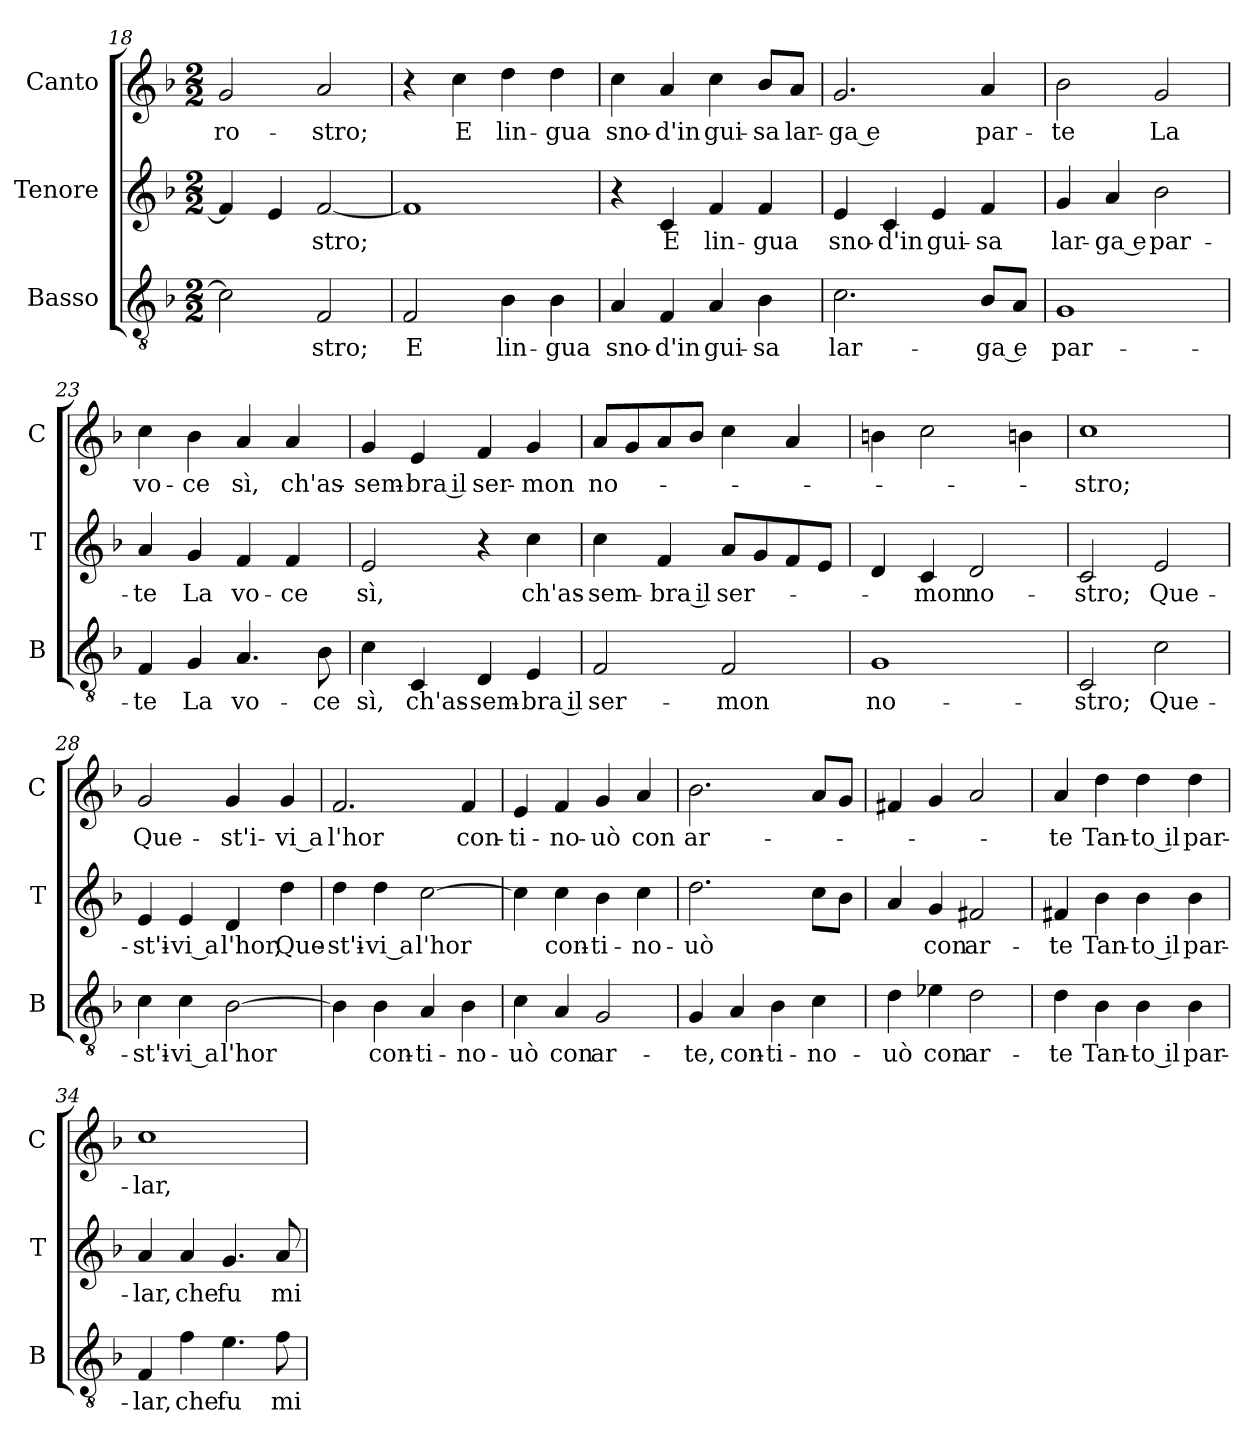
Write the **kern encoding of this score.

**kern	**text	**kern	**text	**kern	**text
*part3	*part3	*part2	*part2	*part1	*part1
*staff3	*staff3	*staff2	*staff2	*staff1	*staff1
*I"Basso	*	*I"Tenore	*	*I"Canto	*
*I'B	*	*I'T	*	*I'C	*
*clefGv2	*	*clefG2	*	*clefG2	*
*k[b-]	*	*k[b-]	*	*k[b-]	*
*F:	*	*F:	*	*F:	*
*M2/2	*	*M2/2	*	*M2/2	*
=18	=18	=18	=18	=18	=18
2c]	.	4f]	.	2g	ro-
.	.	4e	.	.	.
2F	-stro;	[2f	-stro;	2a	-stro;
=19	=19	=19	=19	=19	=19
2F	E	1f]	.	4r	.
.	.	.	.	4cc	E
4B-	lin-	.	.	4dd	lin-
4B-	-gua	.	.	4dd	-gua
=20	=20	=20	=20	=20	=20
4A	sno-	4r	.	4cc	sno-
4F	-d'in	4c	E	4a	-d'in
4A	gui-	4f	lin-	4cc	gui-
4B-	-sa	4f	-gua	8b-L	-sa
.	.	.	.	8aJ	lar-
=21	=21	=21	=21	=21	=21
2.c	lar-	4e	sno-	2.g	-ga e
.	.	4c	-d'in	.	.
.	.	4e	gui-	.	.
8B-L	-ga e	4f	-sa	4a	par-
8AJ	.	.	.	.	.
=22	=22	=22	=22	=22	=22
1G	par-	4g	lar-	2b-	-te
.	.	4a	-ga e	.	.
.	.	2b-	par-	2g	La
=23	=23	=23	=23	=23	=23
4F	-te	4a	-te	4cc	vo-
4G	La	4g	La	4b-	-ce
4.A	vo-	4f	vo-	4a	sì,
.	.	4f	-ce	4a	ch'as-
8B-	-ce	.	.	.	.
=24	=24	=24	=24	=24	=24
4c	sì,	2e	sì,	4g	-sem-
4C	ch'as-	.	.	4e	-bra il
4D	-sem-	4r	.	4f	ser-
4E	-bra il	4cc	ch'as-	4g	-mon
=25	=25	=25	=25	=25	=25
2F	ser-	4cc	-sem-	8aL	no-
.	.	.	.	8g	.
.	.	4f	-bra il	8a	.
.	.	.	.	8b-J	.
2F	-mon	8aL	ser-	4cc	.
.	.	8g	.	.	.
.	.	8f	.	4a	.
.	.	8eJ	.	.	.
=26	=26	=26	=26	=26	=26
1G	no-	4d	.	4bn	.
.	.	4c	-mon	2cc	.
.	.	2d	no-	.	.
.	.	.	.	4bn	.
=27	=27	=27	=27	=27	=27
2C	-stro;	2c	-stro;	1cc	-stro;
2c	Que-	2e	Que-	.	.
=28	=28	=28	=28	=28	=28
4c	-st'i-	4e	-st'i-	2g	Que-
4c	-vi a	4e	-vi a	.	.
[2B-	l'hor	4d	l'hor,	4g	-st'i-
.	.	4dd	Que-	4g	-vi a
=29	=29	=29	=29	=29	=29
4B-]	.	4dd	-st'i-	2.f	l'hor
4B-	con-	4dd	-vi a	.	.
4A	-ti-	[2cc	l'hor	.	.
4B-	-no-	.	.	4f	con-
=30	=30	=30	=30	=30	=30
4c	-uò	4cc]	.	4e	-ti-
4A	con	4cc	con-	4f	-no-
2G	ar-	4b-	-ti-	4g	-uò
.	.	4cc	-no-	4a	con
=31	=31	=31	=31	=31	=31
4G	-te,	2.dd	-uò	2.b-	ar-
4A	con-	.	.	.	.
4B-	-ti-	.	.	.	.
4c	-no-	8ccL	.	8aL	.
.	.	8b-J	.	8gJ	.
=32	=32	=32	=32	=32	=32
4d	-uò	4a	.	4f#X	.
4e-X	con	4g	con	4g	.
2d	ar-	2f#X	ar-	2a	.
=33	=33	=33	=33	=33	=33
4d	-te	4f#X	-te	4a	-te
4B-	Tan-	4b-	Tan-	4dd	Tan-
4B-	-to il	4b-	-to il	4dd	-to il
4B-	par-	4b-	par-	4dd	par-
=34	=34	=34	=34	=34	=34
4F	-lar,	4a	-lar,	1cc	-lar,
4f	che	4a	che	.	.
4.e	fu	4.g	fu	.	.
8f	mi-	8a	mi-	.	.
=	=	=	=	=	=
*-	*-	*-	*-	*-	*-
